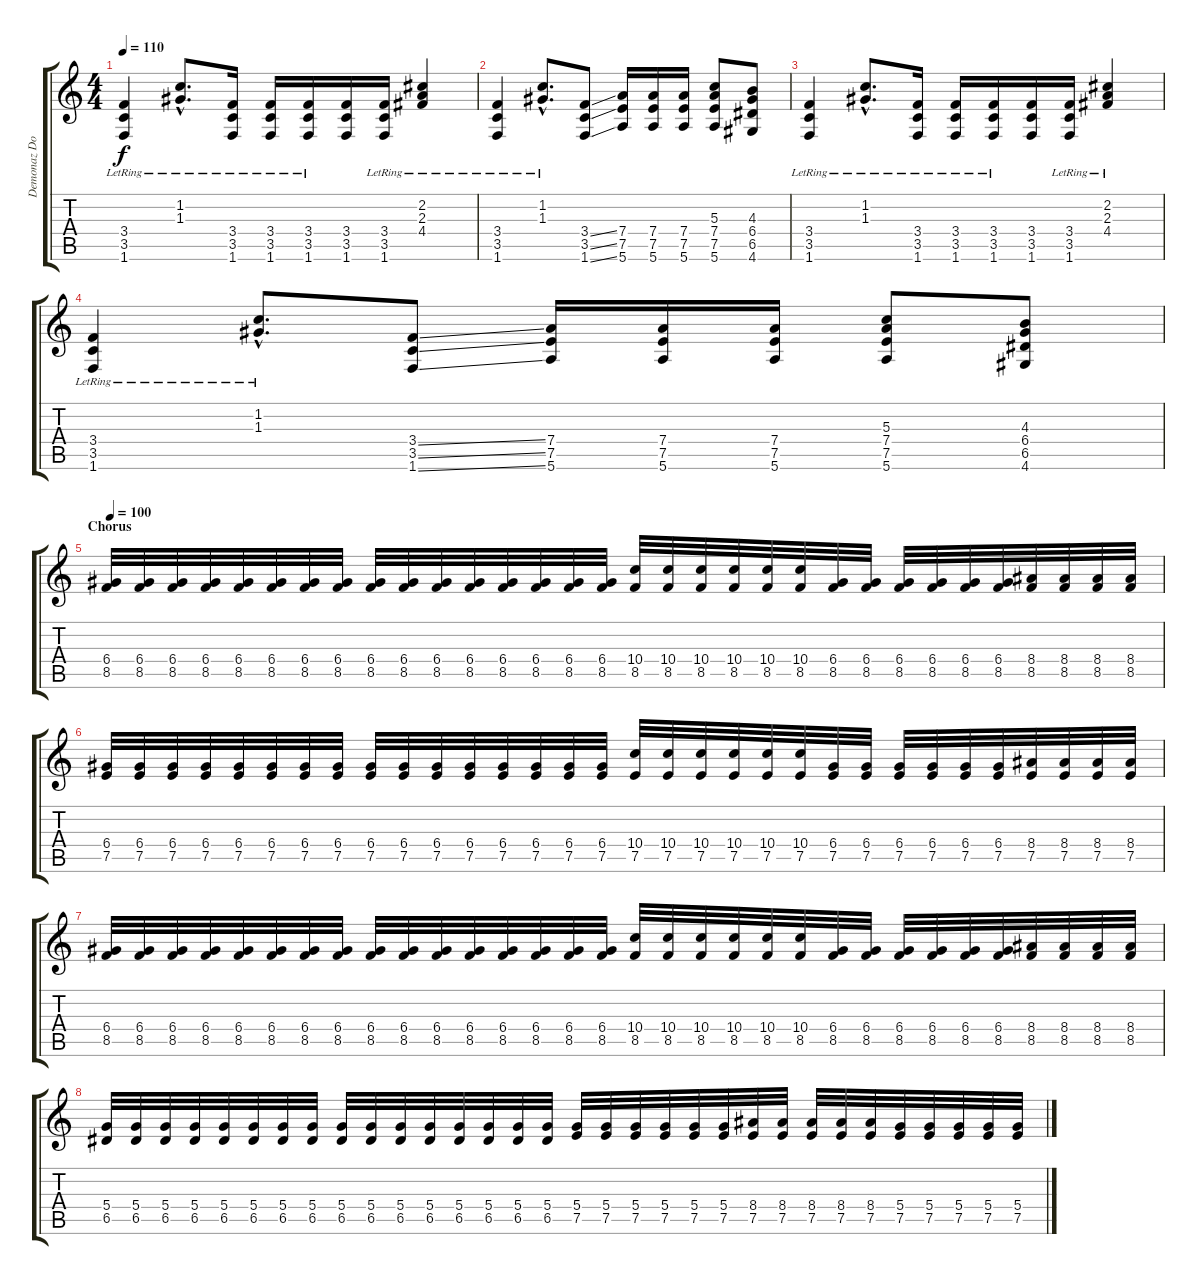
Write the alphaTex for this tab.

\track ("Demonaz Doom Occulta" "Demonaz Do") {instrument distortionguitar}
\staff {score tabs}
\tuning (E4 B3 G3 D3 A2 E2) {hide}
\ts (4 4)
\tempo 110
\clef g2
\ks c
(3.4{lr} 3.5{lr} 1.6{lr}).4{dy f} (1.2{hac lr} 1.3{hac lr}).8{d} (3.4{lr} 3.5{lr} 1.6{lr}).16 (3.4{lr} 3.5{lr} 1.6{lr}).16 (3.4{lr} 3.5{lr} 1.6{lr}).16 (3.4 3.5 1.6).16 (3.4{lr} 3.5{lr} 1.6{lr}).16 (2.2 2.3 4.4{lr}).4 |
(3.4{lr} 3.5{lr} 1.6{lr}).4 (1.2{hac lr} 1.3{hac lr}).8{d} (3.4{ss} 3.5{ss} 1.6{ss}).8 (7.4 7.5 5.6).16 (7.4 7.5 5.6).16 (7.4 7.5 5.6).16 (5.3 7.4 7.5 5.6).8 (4.3 6.4 6.5 4.6).8 |
(3.4{lr} 3.5{lr} 1.6{lr}).4 (1.2{hac lr} 1.3{hac lr}).8{d} (3.4{lr} 3.5{lr} 1.6{lr}).16 (3.4{lr} 3.5{lr} 1.6{lr}).16 (3.4{lr} 3.5{lr} 1.6{lr}).16 (3.4 3.5 1.6).16 (3.4{lr} 3.5{lr} 1.6{lr}).16 (2.2 2.3 4.4{lr}).4 |
(3.4{lr} 3.5{lr} 1.6{lr}).4 (1.2{hac lr} 1.3{hac lr}).8{d} (3.4{ss} 3.5{ss} 1.6{ss}).8 (7.4 7.5 5.6).16 (7.4 7.5 5.6).16 (7.4 7.5 5.6).16 (5.3 7.4 7.5 5.6).8 (4.3 6.4 6.5 4.6).8 |
\section ("" "Chorus")
\tempo 100
(6.4 8.5).32 (6.4 8.5).32 (6.4 8.5).32 (6.4 8.5).32 (6.4 8.5).32 (6.4 8.5).32 (6.4 8.5).32 (6.4 8.5).32 (6.4 8.5).32 (6.4 8.5).32 (6.4 8.5).32 (6.4 8.5).32 (6.4 8.5).32 (6.4 8.5).32 (6.4 8.5).32 (6.4 8.5).32 (10.4 8.5).32 (10.4 8.5).32 (10.4 8.5).32 (10.4 8.5).32 (10.4 8.5).32 (10.4 8.5).32 (6.4 8.5).32 (6.4 8.5).32 (6.4 8.5).32 (6.4 8.5).32 (6.4 8.5).32 (6.4 8.5).32 (8.4 8.5).32 (8.4 8.5).32 (8.4 8.5).32 (8.4 8.5).32 |
(6.4 7.5).32 (6.4 7.5).32 (6.4 7.5).32 (6.4 7.5).32 (6.4 7.5).32 (6.4 7.5).32 (6.4 7.5).32 (6.4 7.5).32 (6.4 7.5).32 (6.4 7.5).32 (6.4 7.5).32 (6.4 7.5).32 (6.4 7.5).32 (6.4 7.5).32 (6.4 7.5).32 (6.4 7.5).32 (10.4 7.5).32 (10.4 7.5).32 (10.4 7.5).32 (10.4 7.5).32 (10.4 7.5).32 (10.4 7.5).32 (6.4 7.5).32 (6.4 7.5).32 (6.4 7.5).32 (6.4 7.5).32 (6.4 7.5).32 (6.4 7.5).32 (8.4 7.5).32 (8.4 7.5).32 (8.4 7.5).32 (8.4 7.5).32 |
(6.4 8.5).32 (6.4 8.5).32 (6.4 8.5).32 (6.4 8.5).32 (6.4 8.5).32 (6.4 8.5).32 (6.4 8.5).32 (6.4 8.5).32 (6.4 8.5).32 (6.4 8.5).32 (6.4 8.5).32 (6.4 8.5).32 (6.4 8.5).32 (6.4 8.5).32 (6.4 8.5).32 (6.4 8.5).32 (10.4 8.5).32 (10.4 8.5).32 (10.4 8.5).32 (10.4 8.5).32 (10.4 8.5).32 (10.4 8.5).32 (6.4 8.5).32 (6.4 8.5).32 (6.4 8.5).32 (6.4 8.5).32 (6.4 8.5).32 (6.4 8.5).32 (8.4 8.5).32 (8.4 8.5).32 (8.4 8.5).32 (8.4 8.5).32 |
(5.4 6.5).32 (5.4 6.5).32 (5.4 6.5).32 (5.4 6.5).32 (5.4 6.5).32 (5.4 6.5).32 (5.4 6.5).32 (5.4 6.5).32 (5.4 6.5).32 (5.4 6.5).32 (5.4 6.5).32 (5.4 6.5).32 (5.4 6.5).32 (5.4 6.5).32 (5.4 6.5).32 (5.4 6.5).32 (5.4 7.5).32 (5.4 7.5).32 (5.4 7.5).32 (5.4 7.5).32 (5.4 7.5).32 (5.4 7.5).32 (8.4 7.5).32 (8.4 7.5).32 (8.4 7.5).32 (8.4 7.5).32 (8.4 7.5).32 (5.4 7.5).32 (5.4 7.5).32 (5.4 7.5).32 (5.4 7.5).32 (5.4 7.5).32
